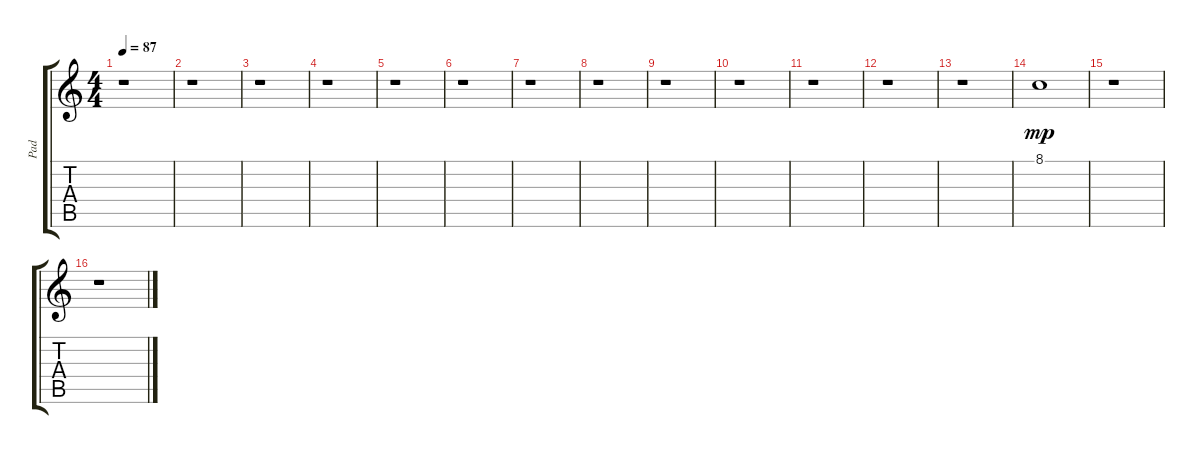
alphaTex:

\track ("Pad" "Pad") {instrument pad7halo}
\staff {score tabs}
\tuning (E4 B3 G3 D3 A2 E2) {hide}
\ts (4 4)
\tempo 87
\clef g2
\ks c
r.1{dy mp} |
r.1 |
r.1 |
r.1 |
r.1 |
r.1 |
r.1 |
r.1 |
r.1 |
r.1 |
r.1 |
r.1 |
r.1 |
8.1.1 |
r.1 |
r.1
